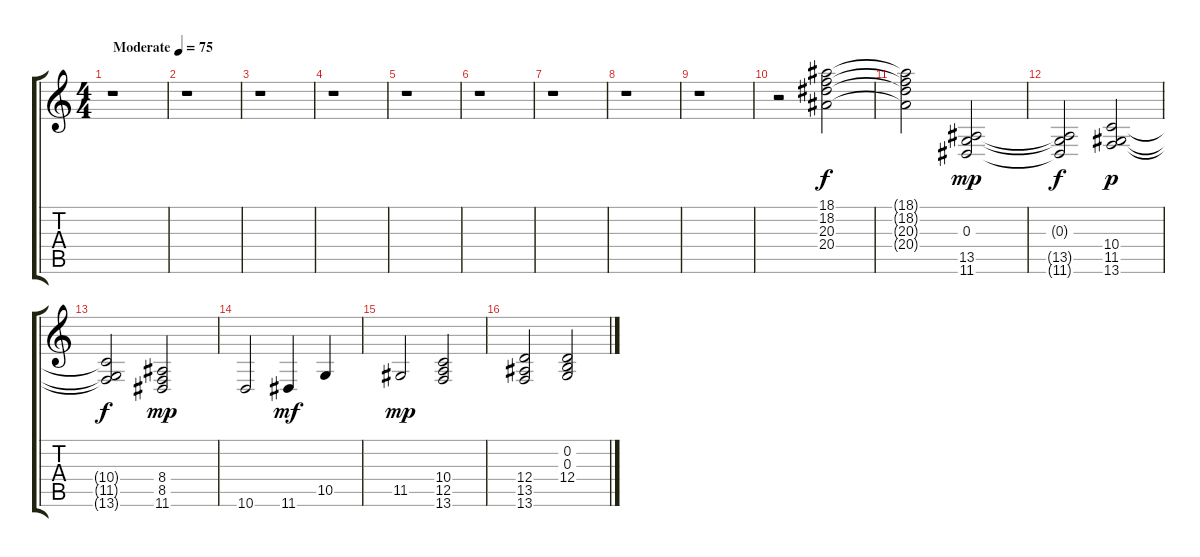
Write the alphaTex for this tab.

\track "" {instrument stringensemble1}
\staff {score tabs}
\tuning (E4 B3 G3 D3 A2 E2) {hide}
\ts (4 4)
\tempo (75 "Moderate")
\clef g2
\ks c
r.1{dy f instrument stringensemble1} |
r.1 |
r.1 |
r.1 |
r.1 |
r.1 |
r.1 |
r.1 |
r.1 |
r.2 (18.1 18.2 20.3 20.4).2 |
(18.1{t} 18.2{t} 20.3{t} 20.4{t}).2 (0.3 13.5 11.6).2{dy mp} |
(0.3{t} 13.5{t} 11.6{t}).2{dy f} (10.4 11.5 13.6).2{dy p} |
(10.4{t} 11.5{t} 13.6{t}).2{dy f} (8.4 8.5 11.6).2{dy mp} |
10.6.2 11.6.4{dy mf} 10.5.4 |
11.5.2{dy mp} (10.4 12.5 13.6).2 |
(12.4 13.5 13.6).2 (0.2 0.3 12.4).2
